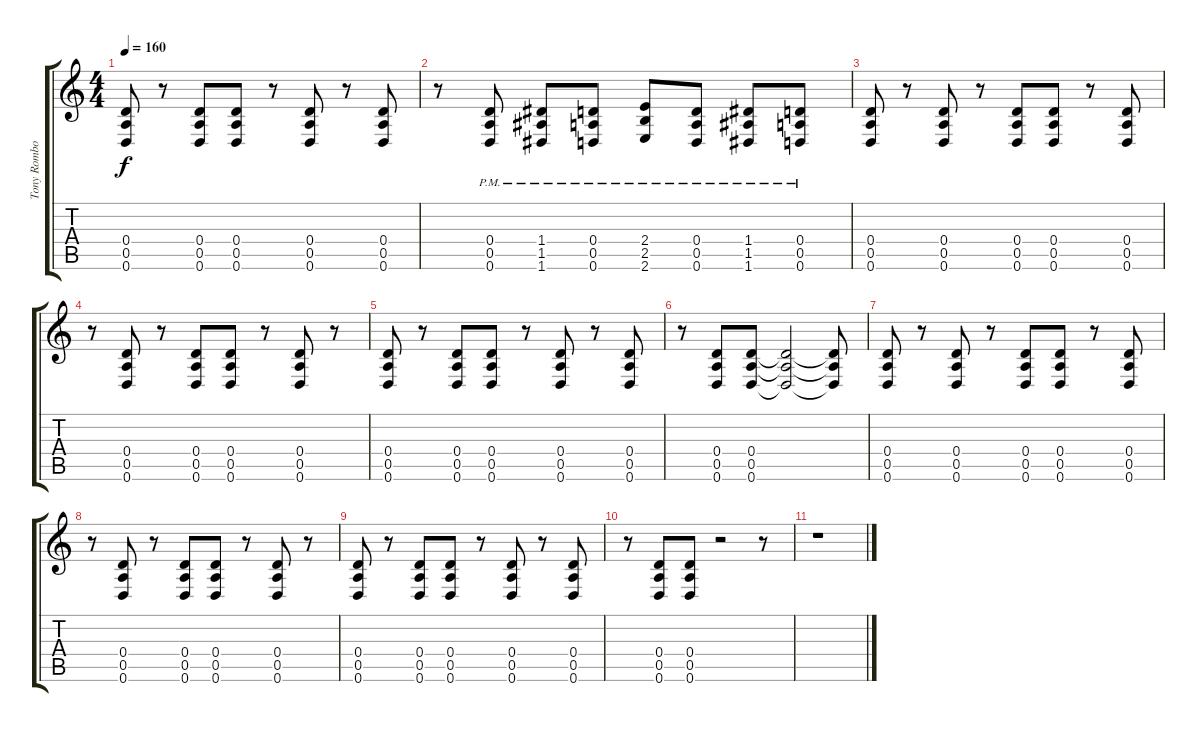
\track ("Tony Rombola" "Tony Rombo") {instrument distortionguitar}
\staff {score tabs}
\tuning (E4 B3 G3 D3 A2 D2) {hide}
\ts (4 4)
\tempo 160
\clef g2
\ks c
(0.4 0.5 0.6).8{dy f} r.8 (0.4 0.5 0.6).8 (0.4 0.5 0.6).8 r.8 (0.4 0.5 0.6).8 r.8 (0.4 0.5 0.6).8 |
r.8 (0.4{pm} 0.5{pm} 0.6{pm}).8 (1.4{pm} 1.5{pm} 1.6{pm}).8 (0.4{pm} 0.5{pm} 0.6{pm}).8 (2.4{pm} 2.5{pm} 2.6{pm}).8 (0.4{pm} 0.5{pm} 0.6{pm}).8 (1.4{pm} 1.5{pm} 1.6{pm}).8 (0.4{pm} 0.5{pm} 0.6{pm}).8 |
(0.4 0.5 0.6).8 r.8 (0.4 0.5 0.6).8 r.8 (0.4 0.5 0.6).8 (0.4 0.5 0.6).8 r.8 (0.4 0.5 0.6).8 |
r.8 (0.4 0.5 0.6).8 r.8 (0.4 0.5 0.6).8{beam merge} (0.4 0.5 0.6).8 r.8 (0.4 0.5 0.6).8 r.8 |
(0.4 0.5 0.6).8 r.8 (0.4 0.5 0.6).8 (0.4 0.5 0.6).8 r.8 (0.4 0.5 0.6).8 r.8 (0.4 0.5 0.6).8 |
r.8 (0.4 0.5 0.6).8{beam merge} (0.4 0.5 0.6).8 (0.4{t} 0.5{t} 0.6{t}).2 (0.4{t} 0.5{t} 0.6{t}).8 |
(0.4 0.5 0.6).8 r.8 (0.4 0.5 0.6).8 r.8 (0.4 0.5 0.6).8 (0.4 0.5 0.6).8 r.8 (0.4 0.5 0.6).8 |
r.8 (0.4 0.5 0.6).8 r.8 (0.4 0.5 0.6).8{beam merge} (0.4 0.5 0.6).8 r.8 (0.4 0.5 0.6).8 r.8 |
(0.4 0.5 0.6).8 r.8 (0.4 0.5 0.6).8 (0.4 0.5 0.6).8 r.8 (0.4 0.5 0.6).8 r.8 (0.4 0.5 0.6).8 |
r.8 (0.4 0.5 0.6).8{beam merge} (0.4 0.5 0.6).8 r.2 r.8 |
r.1
